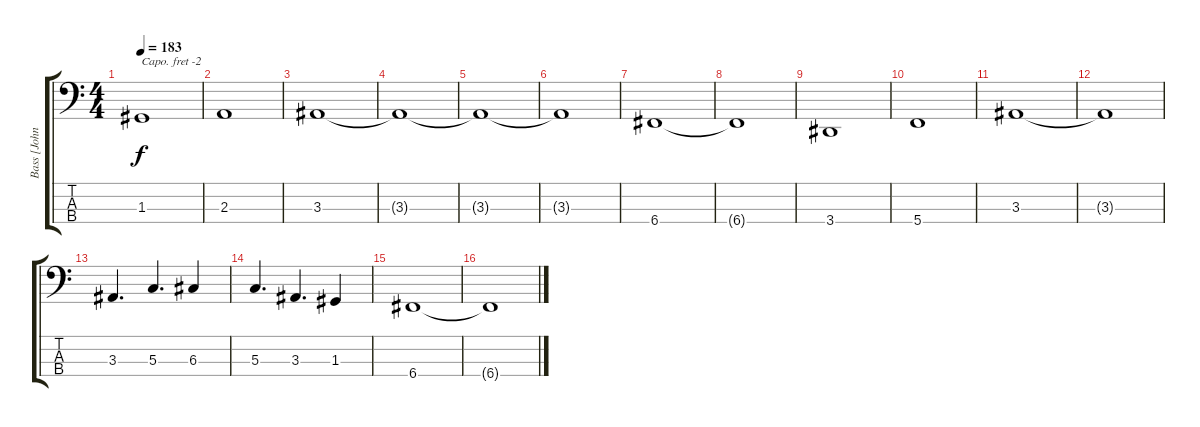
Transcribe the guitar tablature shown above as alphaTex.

\track ("Bass [Johnny Christ]" "Bass [John") {instrument electricbassfinger}
\staff {score tabs}
\capo -2
\tuning (G2 D2 A1 D1) {hide}
\ts (4 4)
\tempo 183
\clef f4
\ks c
1.3.1{dy f} |
2.3.1 |
3.3.1 |
3.3{t}.1 |
3.3{t}.1 |
3.3{t}.1 |
6.4.1 |
6.4{t}.1 |
3.4.1 |
5.4.1 |
3.3.1 |
3.3{t}.1 |
3.3.4{d} 5.3.4{d} 6.3.4 |
5.3.4{d} 3.3.4{d} 1.3.4 |
6.4.1 |
6.4{t}.1
